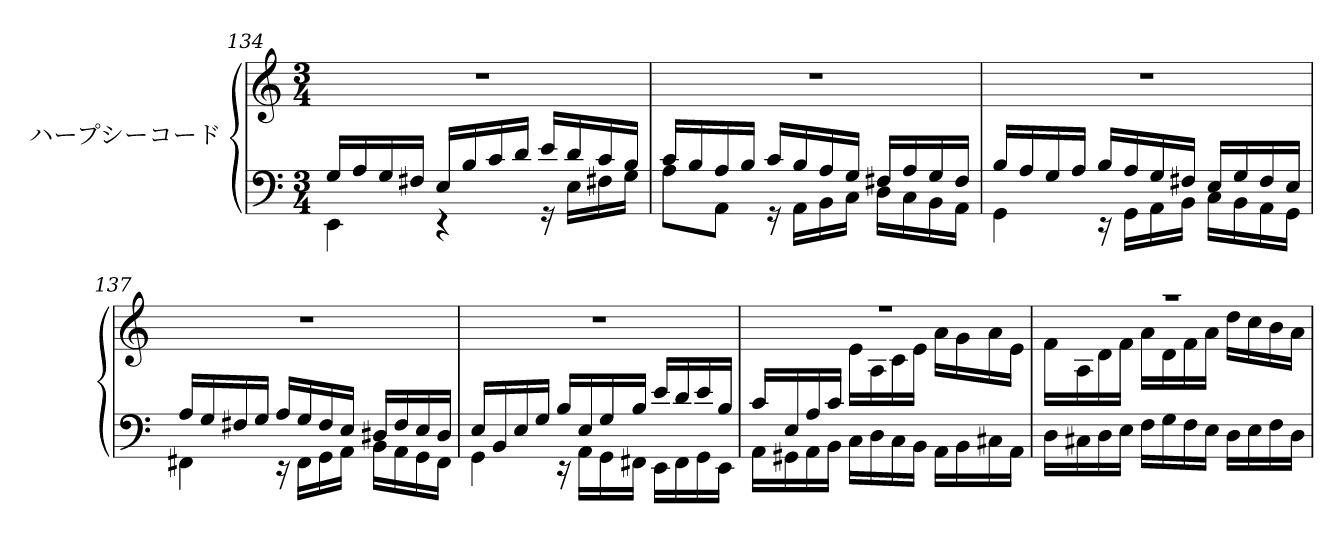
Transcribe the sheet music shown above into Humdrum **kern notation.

**kern	**kern
*part1	*part1
*staff2	*staff1
*I"ハープシーコード	*
*clefF4	*clefG2
*k[]	*k[]
*M3/4	*M3/4
=134	=134
*^	*
16G/LL	4EE\	2.r
16A/	.	.
16G/	.	.
16F#X/JJ	.	.
16E/LL	4rEE	.
16B/	.	.
16c/	.	.
16d/JJ	.	.
16e/LL	16r	.
16d/	16E\LL	.
16c/	16F#X\	.
16B/JJ	16G\JJ	.
=135	=135	=135
16c/LL	8A\L	2.r
16B/	.	.
16A/	8AA\J	.
16B/JJ	.	.
16c/LL	16r	.
16B/	16AA\LL	.
16A/	16BB\	.
16G/JJ	16C\JJ	.
16F#X/LL	16D\LL	.
16A/	16C\	.
16G/	16BB\	.
16F#/JJ	16AA\JJ	.
!!LO:LB:g=z
=136	=136	=136
16B/LL	4GG\	2.r
16A/	.	.
16G/	.	.
16A/JJ	.	.
16B/LL	16r	.
16A/	16GG\LL	.
16G/	16AA\	.
16F#X/JJ	16BB\JJ	.
16E/LL	16C\LL	.
16G/	16BB\	.
16F#/	16AA\	.
16E/JJ	16GG\JJ	.
=137	=137	=137
16A/LL	4FF#X\	2.r
16G/	.	.
16F#X/	.	.
16G/JJ	.	.
16A/LL	16r	.
16G/	16FF#\LL	.
16F#/	16GG\	.
16E/JJ	16AA\JJ	.
16D#X/LL	16BB\LL	.
16F#/	16AA\	.
16E/	16GG\	.
16D#/JJ	16FF#\JJ	.
=138	=138	=138
16E/LL	4GG\	2.r
16BB/	.	.
16E/	.	.
16G/JJ	.	.
16B/LL	16r	.
16E/	16AA\LL	.
16G/	16GG\	.
16B/JJ	16FF#X\JJ	.
16e/LL	16EE\LL	.
16d/	16FF#\	.
16e/	16GG\	.
16B/JJ	16EE\JJ	.
!!LO:LB:g=z
=139	=139	=139
*	*	*^
16c/LL	16AA\LL	2.r	4ryy
16E/	16GG#X\	.	.
16A/	16AA\	.	.
16c/JJ	16BB\JJ	.	.
2ryy	16C\LL	.	16e\LL
.	16D\	.	16A\
.	16C\	.	16c\
.	16BB\JJ	.	16e\JJ
.	16AA\LL	.	16a\LL
.	16BB\	.	16g\
.	16C#X\	.	16a\
.	16AA\JJ	.	16e\JJ
*v	*v	*	*
=140	=140	=140
16D\LL	2.r	16f\LL
16C#X\	.	16A\
16D\	.	16d\
16E\JJ	.	16f\JJ
16F\LL	.	16a\LL
16G\	.	16d\
16F\	.	16f\
16E\JJ	.	16a\JJ
16D\LL	.	16dd\LL
16E\	.	16cc\
16F\	.	16b\
16D\JJ	.	16a\JJ
*	*v	*v
=	=
*-	*-
